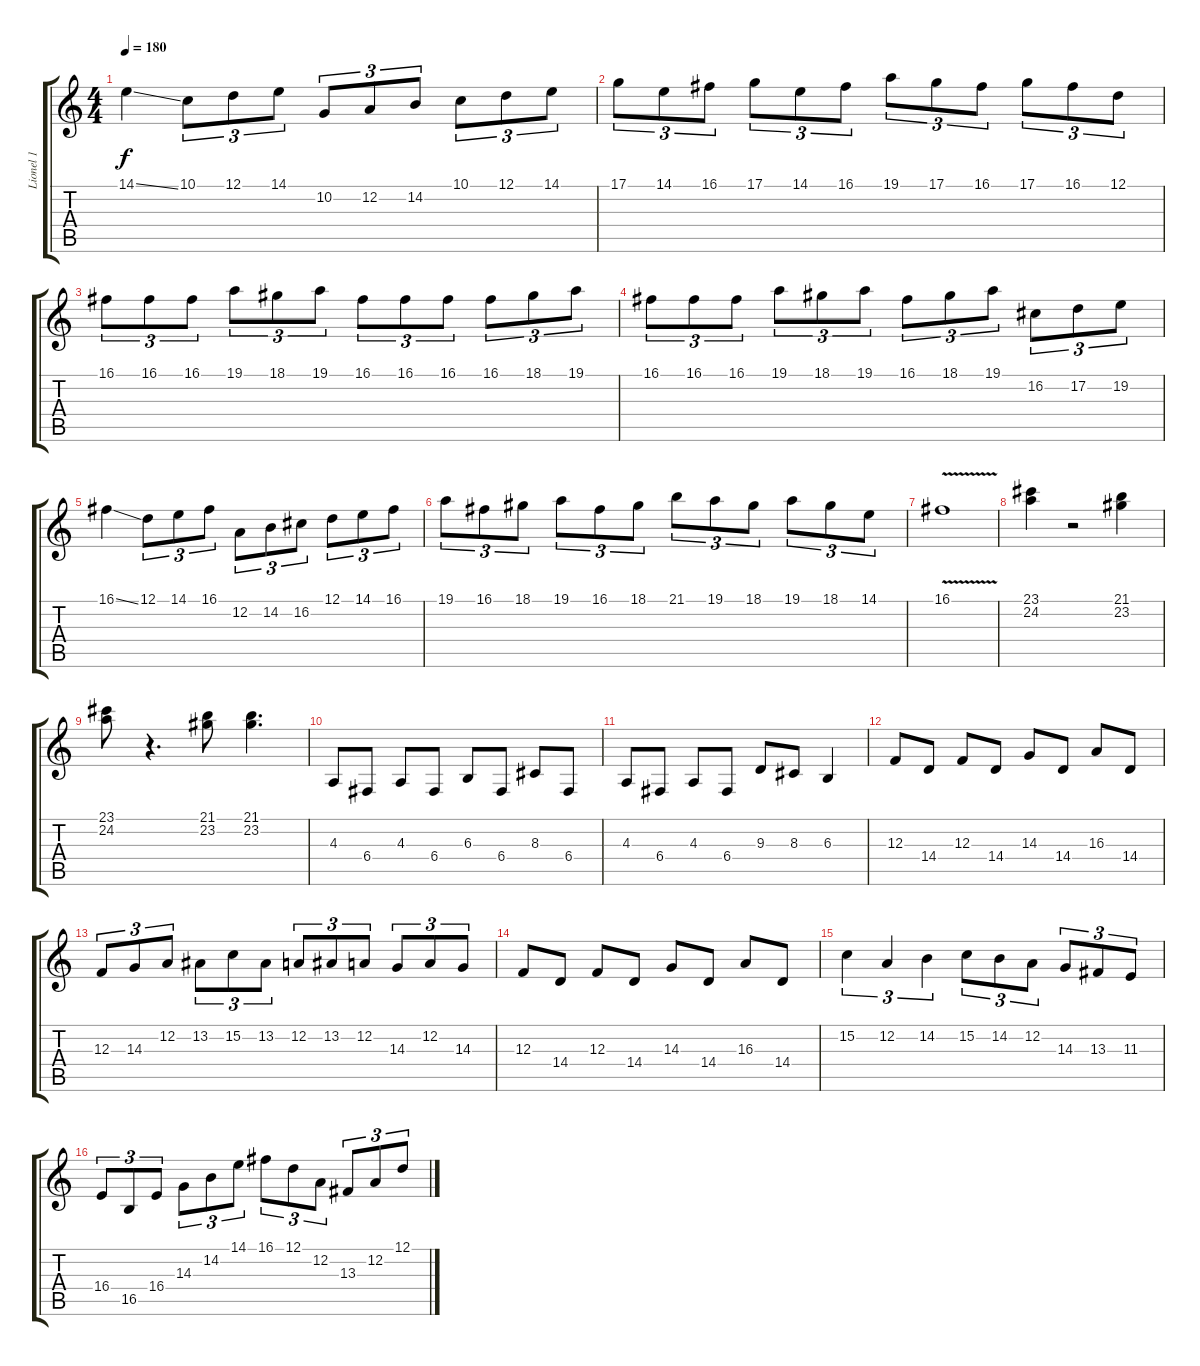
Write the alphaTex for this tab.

\track ("Lionel 1" "Lionel 1") {instrument harpsichord}
\staff {score tabs}
\tuning (D4 A3 F3 C3 G2 D2) {hide}
\ts (4 4)
\tempo 180
\clef g2
\ks c
14.1{ss}.4{dy f} 10.1.8{tu (3 2)} 12.1.8{tu (3 2)} 14.1.8{tu (3 2)} 10.2.8{tu (3 2)} 12.2.8{tu (3 2)} 14.2.8{tu (3 2)} 10.1.8{tu (3 2)} 12.1.8{tu (3 2)} 14.1.8{tu (3 2)} |
17.1.8{tu (3 2)} 14.1.8{tu (3 2)} 16.1.8{tu (3 2)} 17.1.8{tu (3 2)} 14.1.8{tu (3 2)} 16.1.8{tu (3 2)} 19.1.8{tu (3 2)} 17.1.8{tu (3 2)} 16.1.8{tu (3 2)} 17.1.8{tu (3 2)} 16.1.8{tu (3 2)} 12.1.8{tu (3 2)} |
16.1.8{tu (3 2)} 16.1.8{tu (3 2)} 16.1.8{tu (3 2)} 19.1.8{tu (3 2)} 18.1.8{tu (3 2)} 19.1.8{tu (3 2)} 16.1.8{tu (3 2)} 16.1.8{tu (3 2)} 16.1.8{tu (3 2)} 16.1.8{tu (3 2)} 18.1.8{tu (3 2)} 19.1.8{tu (3 2)} |
16.1.8{tu (3 2)} 16.1.8{tu (3 2)} 16.1.8{tu (3 2)} 19.1.8{tu (3 2)} 18.1.8{tu (3 2)} 19.1.8{tu (3 2)} 16.1.8{tu (3 2)} 18.1.8{tu (3 2)} 19.1.8{tu (3 2)} 16.2.8{tu (3 2)} 17.2.8{tu (3 2)} 19.2.8{tu (3 2)} |
16.1{ss}.4 12.1.8{tu (3 2)} 14.1.8{tu (3 2)} 16.1.8{tu (3 2)} 12.2.8{tu (3 2)} 14.2.8{tu (3 2)} 16.2.8{tu (3 2)} 12.1.8{tu (3 2)} 14.1.8{tu (3 2)} 16.1.8{tu (3 2)} |
19.1.8{tu (3 2)} 16.1.8{tu (3 2)} 18.1.8{tu (3 2)} 19.1.8{tu (3 2)} 16.1.8{tu (3 2)} 18.1.8{tu (3 2)} 21.1.8{tu (3 2)} 19.1.8{tu (3 2)} 18.1.8{tu (3 2)} 19.1.8{tu (3 2)} 18.1.8{tu (3 2)} 14.1.8{tu (3 2)} |
16.1{v}.1 |
(23.1 24.2).4{instrument stringensemble1} r.2 (21.1 23.2).4 |
(23.1 24.2).8 r.4{d} (21.1 23.2).8 (21.1 23.2).4{d} |
4.3.8{instrument harpsichord} 6.4.8 4.3.8 6.4.8 6.3.8 6.4.8 8.3.8 6.4.8 |
4.3.8 6.4.8 4.3.8 6.4.8 9.3.8 8.3.8 6.3.4 |
12.3.8 14.4.8 12.3.8 14.4.8 14.3.8 14.4.8 16.3.8 14.4.8 |
12.3.8{tu (3 2)} 14.3.8{tu (3 2)} 12.2.8{tu (3 2)} 13.2.8{tu (3 2)} 15.2.8{tu (3 2)} 13.2.8{tu (3 2)} 12.2.8{tu (3 2)} 13.2.8{tu (3 2)} 12.2.8{tu (3 2)} 14.3.8{tu (3 2)} 12.2.8{tu (3 2)} 14.3.8{tu (3 2)} |
12.3.8 14.4.8 12.3.8 14.4.8 14.3.8 14.4.8 16.3.8 14.4.8 |
15.2.4{tu (3 2)} 12.2.4{tu (3 2)} 14.2.4{tu (3 2)} 15.2.8{tu (3 2)} 14.2.8{tu (3 2)} 12.2.8{tu (3 2)} 14.3.8{tu (3 2)} 13.3.8{tu (3 2)} 11.3.8{tu (3 2)} |
16.4.8{tu (3 2)} 16.5.8{tu (3 2)} 16.4.8{tu (3 2)} 14.3.8{tu (3 2)} 14.2.8{tu (3 2)} 14.1.8{tu (3 2)} 16.1.8{tu (3 2)} 12.1.8{tu (3 2)} 12.2.8{tu (3 2)} 13.3.8{tu (3 2)} 12.2.8{tu (3 2)} 12.1.8{tu (3 2)}
